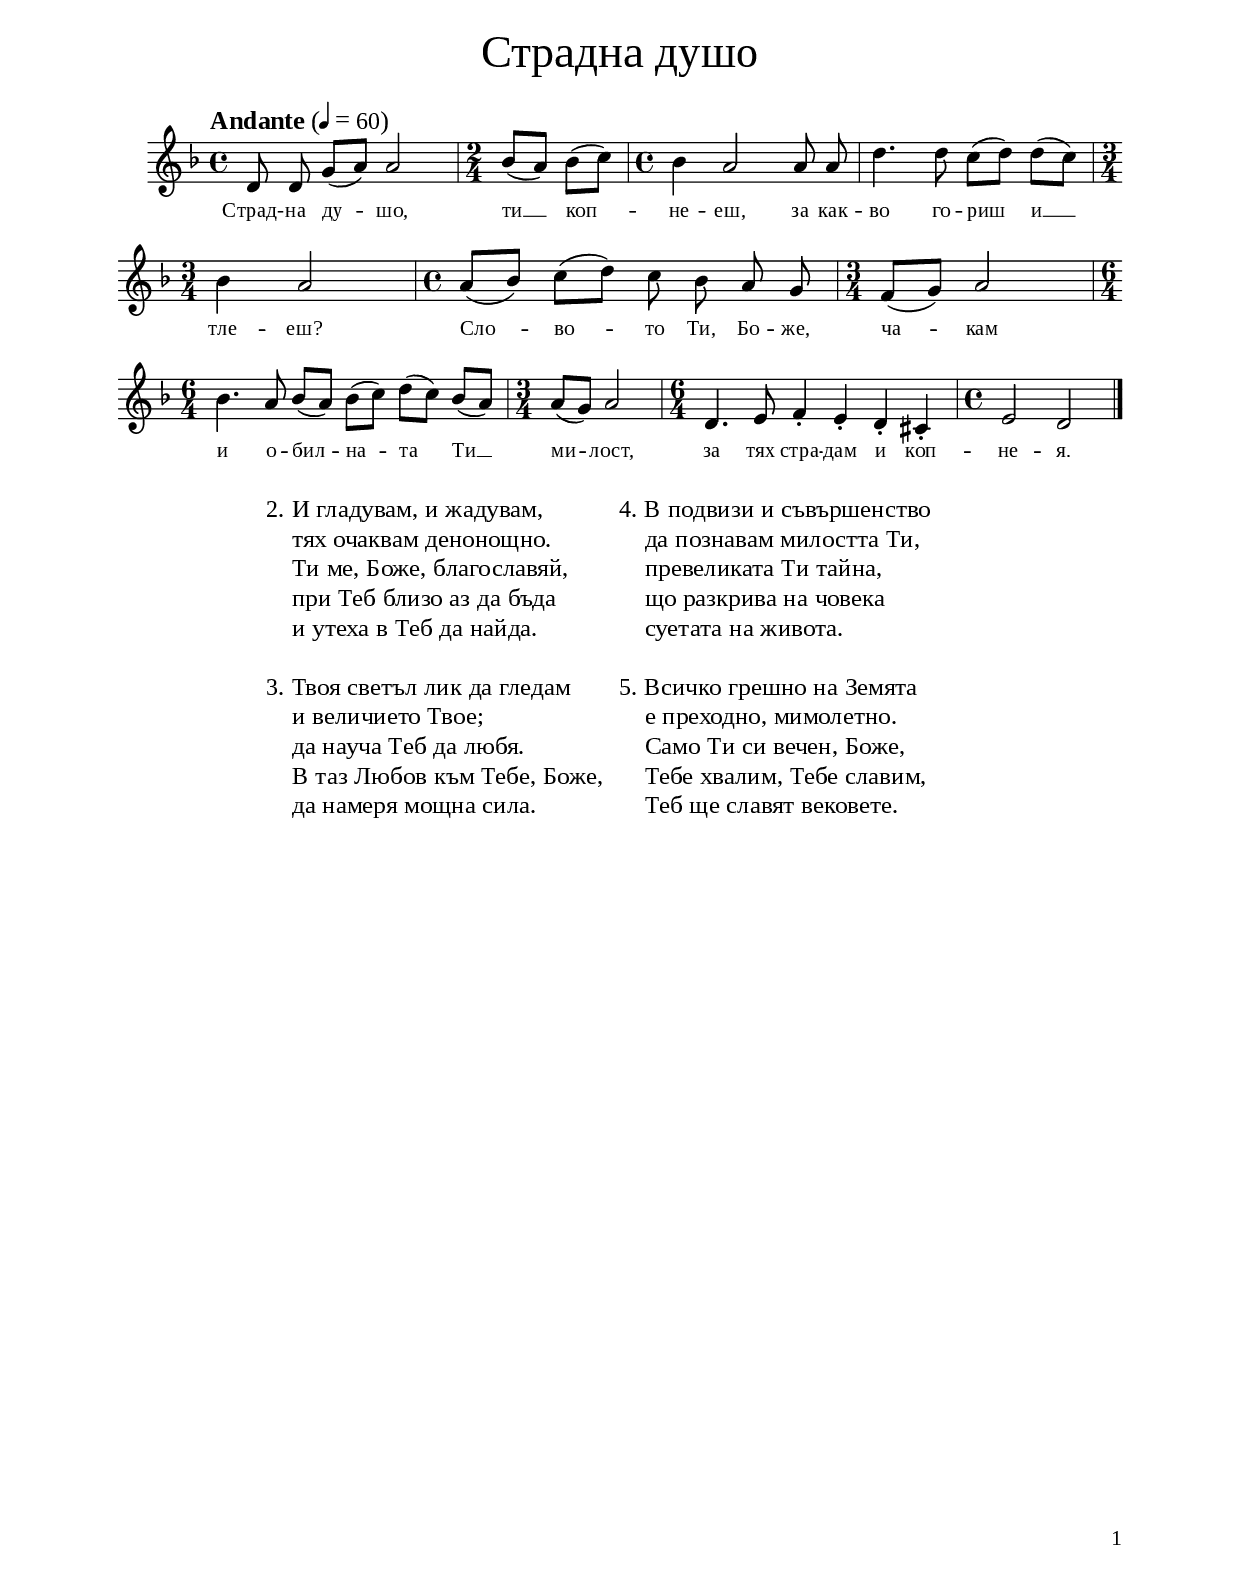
\version "2.24.4"

% include paper part and global functions
\include "include/globals.ily"

\bookpart {
  \label #'ref029
  \tocItem \markup "Страдна душо"
  \include "include/bookpart-paper.ily"
  \score {
    \include "include/score-layout.ily"

    \new Voice \absolute {
      \clef treble
      \key d \minor
      \time 4/4
      \tempoFunc "Andante" 4 "60"
      \autoBeamOff

      d'8 d' g'8 ([ a' ]) a'2 | \time 2/4 bes'8 ([ a' ])  bes' ([ c'' ])  |

      \time 4/4 bes'4 a'2 a'8 a' |
      d''4. d''8 c'' ([ d'' ]) d'' ([ c'' ]) | \break \time 3/4  bes'4 a'2 |
      \time 4/4  a'8 ([ bes' ]) c'' ([ d'' ]) c'' bes' a' g' |
      \time 3/4  f'8 ([ g' ]) a'2 | \break \time 6/4  bes'4. a'8 bes' ([ a' ]) bes' ([ c'' ]) d'' ([ c'' ]) bes' ([ a' ]) |
      \time 3/4  |a'8 ([ g'8 ]) a'2 | \time 6/4  d'4. e'8 f'4\staccato e'4\staccato d'\staccato cis'\staccato | \time 4/4  e'2 d' | \bar "|." \break

    }

    \addlyrics {
      "Страд-" -- на
      ду -- шо, ти __ коп -- не -- еш, за как -- во го --
      риш и __ тле -- еш? Сло -- во -- то Ти, Бо -- же,
      ча -- кам и о -- бил -- на -- та Ти __ ми -- лост,
      за тях стра -- дам и коп -- не -- я.}

      \header {
        title = \titleFunc #'ref_desc_3 "Страдна душо" "Stradna dušo"
      }

      \midi{}

    } % score


    \markup \abs-fontsize #12 {
      \hspace #15
      \override #`(baseline-skip . ,bgCoupletBaselineSkip) % affects space between column lines
      \column {
        \line {   2. И гладувам, и жадувам,}

        \line {   "   " тях очаквам денонощно.}

        \line {   "   " Ти ме, Боже, благославяй,}

        \line {   "   " при Теб близо аз да бъда}

        \line {   "   " и утеха в Теб да найда.}
        \line { " " }

        \line {   3. Твоя светъл лик да гледам}

        \line {   "   " и величието Твое;}

        \line {   "   " да науча Теб да любя.}

        \line {   "   " В таз Любов към Тебе, Боже,}

        \line {   "   " да намеря мощна сила.}




      }
      \hspace #1
      \override #`(baseline-skip . ,bgCoupletBaselineSkip)
      \column {



        \line {   4. В подвизи и съвършенство}

        \line {   "   " да познавам милостта Ти,}

        \line {   "   " превеликата Ти тайна,}

        \line {   "   " що разкрива на човека}

        \line {   "   " суетата на живота.}

        \line { " " }

        \line {    5. Всичко грешно на Земята}

        \line {   "   " е преходно, мимолетно.}

        \line {   "   " Само Ти си вечен, Боже,}

        \line {   "   " Тебе хвалим, Тебе славим,}

        \line {   "   " Теб ще славят вековете.}

      }
    } % markup

  } % bookpart
